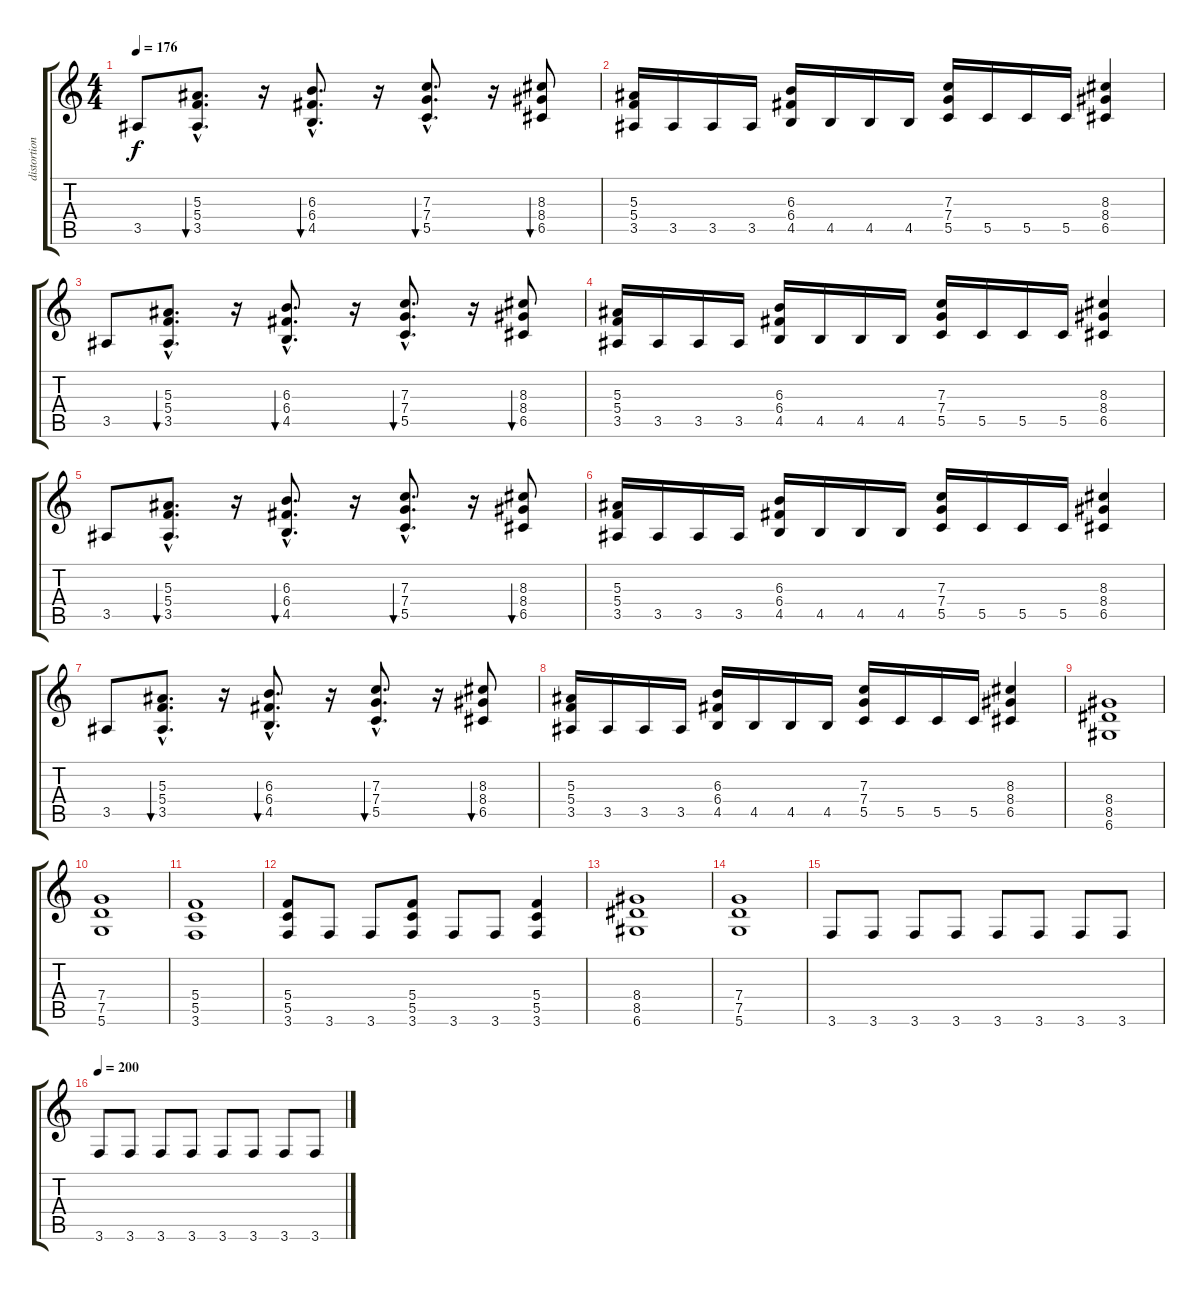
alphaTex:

\track ("distortion guitar" "distortion") {instrument distortionguitar}
\staff {score tabs}
\tuning (D4 A3 F3 C3 G2 D2) {hide}
\ts (4 4)
\tempo 176
\clef g2
\ks c
3.5.8{dy f} (5.3{hac} 5.4{hac} 3.5{hac}).8{d bu 60} r.16 (6.3{hac} 6.4{hac} 4.5{hac}).8{d bu 60} r.16 (7.3{hac} 7.4{hac} 5.5{hac}).8{d bu 60} r.16 (8.3 8.4 6.5).8{bu 60} |
(5.3 5.4 3.5).16 3.5.16 3.5.16 3.5.16 (6.3 6.4 4.5).16 4.5.16 4.5.16 4.5.16 (7.3 7.4 5.5).16 5.5.16 5.5.16 5.5.16 (8.3 8.4 6.5).4 |
3.5.8 (5.3{hac} 5.4{hac} 3.5{hac}).8{d bu 60} r.16 (6.3{hac} 6.4{hac} 4.5{hac}).8{d bu 60} r.16 (7.3{hac} 7.4{hac} 5.5{hac}).8{d bu 60} r.16 (8.3 8.4 6.5).8{bu 60} |
(5.3 5.4 3.5).16 3.5.16 3.5.16 3.5.16 (6.3 6.4 4.5).16 4.5.16 4.5.16 4.5.16 (7.3 7.4 5.5).16 5.5.16 5.5.16 5.5.16 (8.3 8.4 6.5).4 |
3.5.8 (5.3{hac} 5.4{hac} 3.5{hac}).8{d bu 60} r.16 (6.3{hac} 6.4{hac} 4.5{hac}).8{d bu 60} r.16 (7.3{hac} 7.4{hac} 5.5{hac}).8{d bu 60} r.16 (8.3 8.4 6.5).8{bu 60} |
(5.3 5.4 3.5).16 3.5.16 3.5.16 3.5.16 (6.3 6.4 4.5).16 4.5.16 4.5.16 4.5.16 (7.3 7.4 5.5).16 5.5.16 5.5.16 5.5.16 (8.3 8.4 6.5).4 |
3.5.8 (5.3{hac} 5.4{hac} 3.5{hac}).8{d bu 60} r.16 (6.3{hac} 6.4{hac} 4.5{hac}).8{d bu 60} r.16 (7.3{hac} 7.4{hac} 5.5{hac}).8{d bu 60} r.16 (8.3 8.4 6.5).8{bu 60} |
(5.3 5.4 3.5).16 3.5.16 3.5.16 3.5.16 (6.3 6.4 4.5).16 4.5.16 4.5.16 4.5.16 (7.3 7.4 5.5).16 5.5.16 5.5.16 5.5.16 (8.3 8.4 6.5).4 |
(8.4 8.5 6.6).1 |
(7.4 7.5 5.6).1 |
(5.4 5.5 3.6).1 |
(5.4 5.5 3.6).8 3.6.8 3.6.8 (5.4 5.5 3.6).8 3.6.8 3.6.8 (5.4 5.5 3.6).4 |
(8.4 8.5 6.6).1 |
(7.4 7.5 5.6).1 |
3.6.8 3.6.8 3.6.8 3.6.8 3.6.8 3.6.8 3.6.8 3.6.8 |
\tempo 200
3.6.8 3.6.8 3.6.8 3.6.8 3.6.8 3.6.8 3.6.8 3.6.8
